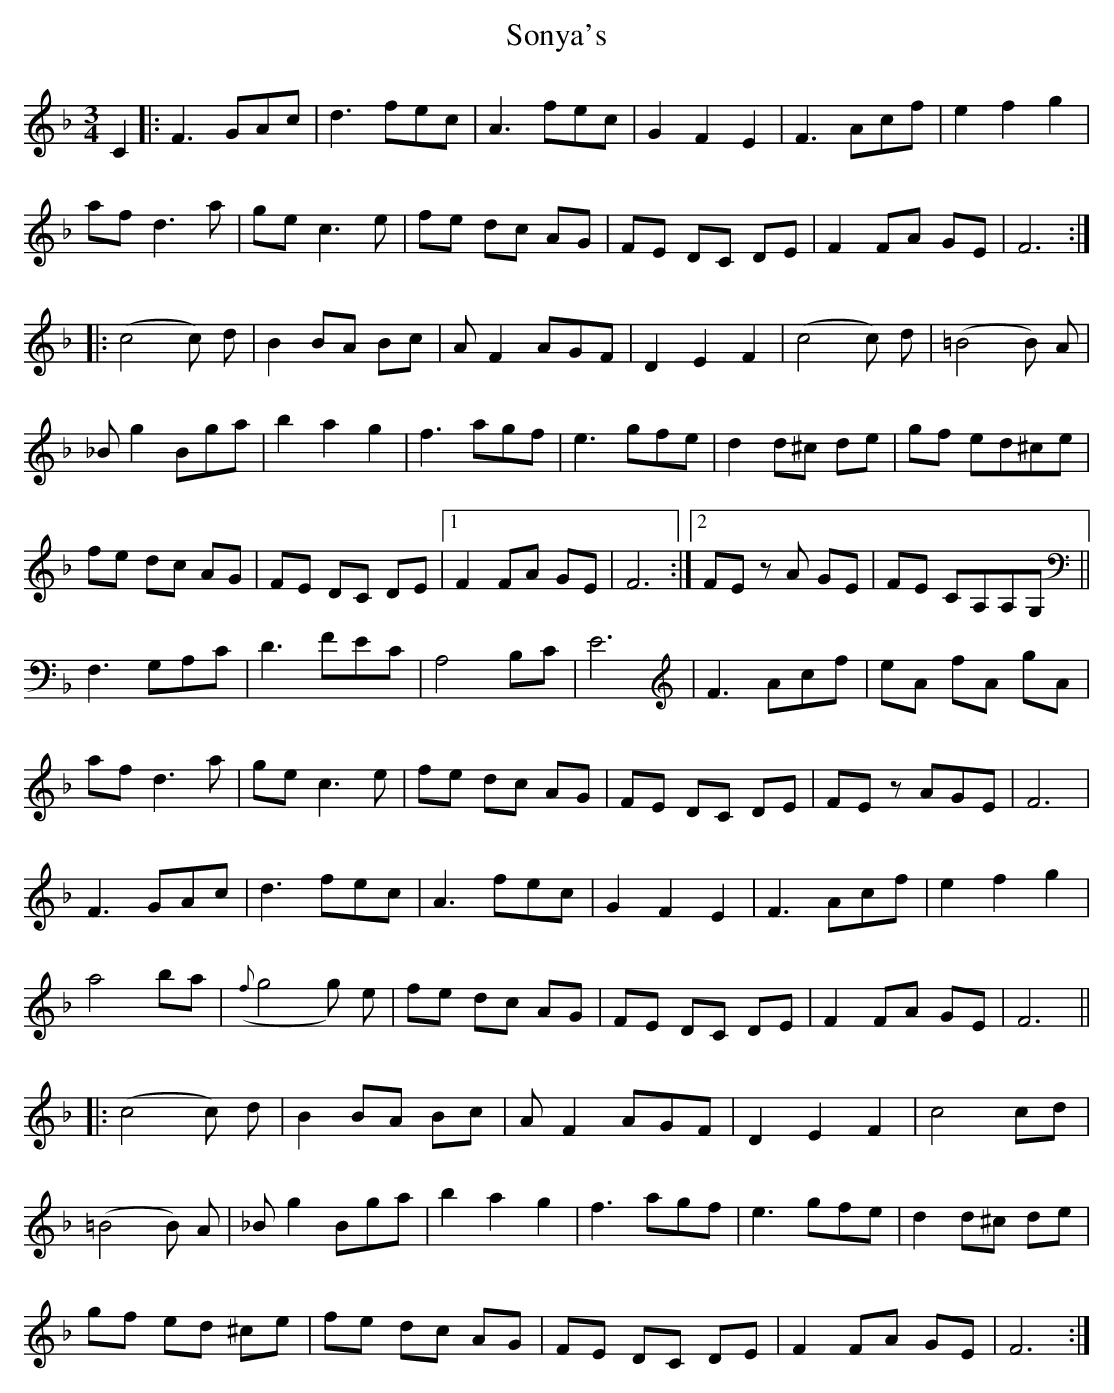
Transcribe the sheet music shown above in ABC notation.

X:1
T: Sonya's
M: 3/4
L: 1/8
K: Fmaj
C2|:F3 GAc|d3 fec|A3 fec|G2 F2 E2|F3 Acf|e2 f2 g2|
af d3 a|ge c3 e|fe dc AG|FE DC DE|F2 FA GE|F6:|
|:(c4 c) d|B2 BA Bc|A F2 AGF|D2 E2 F2|(c4 c) d|(=B4 B) A|
_B g2 Bga|b2 a2 g2|f3 agf|e3 gfe|d2 d^c de|gf ed^ce|
fe dc AG|FE DC DE|1 F2 FA GE|F6:|2 FE z A GE|FE CA,A,G,||
F,3 G,A,C|D3 FEC|A,4 B,C|E6|F3 Acf|eA fA gA|
af d3 a|ge c3 e|fe dc AG|FE DC DE|FE z AGE|F6|
F3 GAc|d3 fec|A3 fec|G2 F2 E2|F3 Acf|e2 f2 g2|
a4 ba|({f}g4 g) e|fe dc AG|FE DC DE|F2 FA GE|F6||
|:(c4 c) d|B2 BA Bc|A F2 AGF|D2 E2 F2|c4 cd|
(=B4 B) A|_B g2 Bga|b2 a2 g2|f3 agf|e3 gfe|d2 d^c de|
gf ed ^ce|fe dc AG|FE DC DE|F2 FA GE|F6:|
